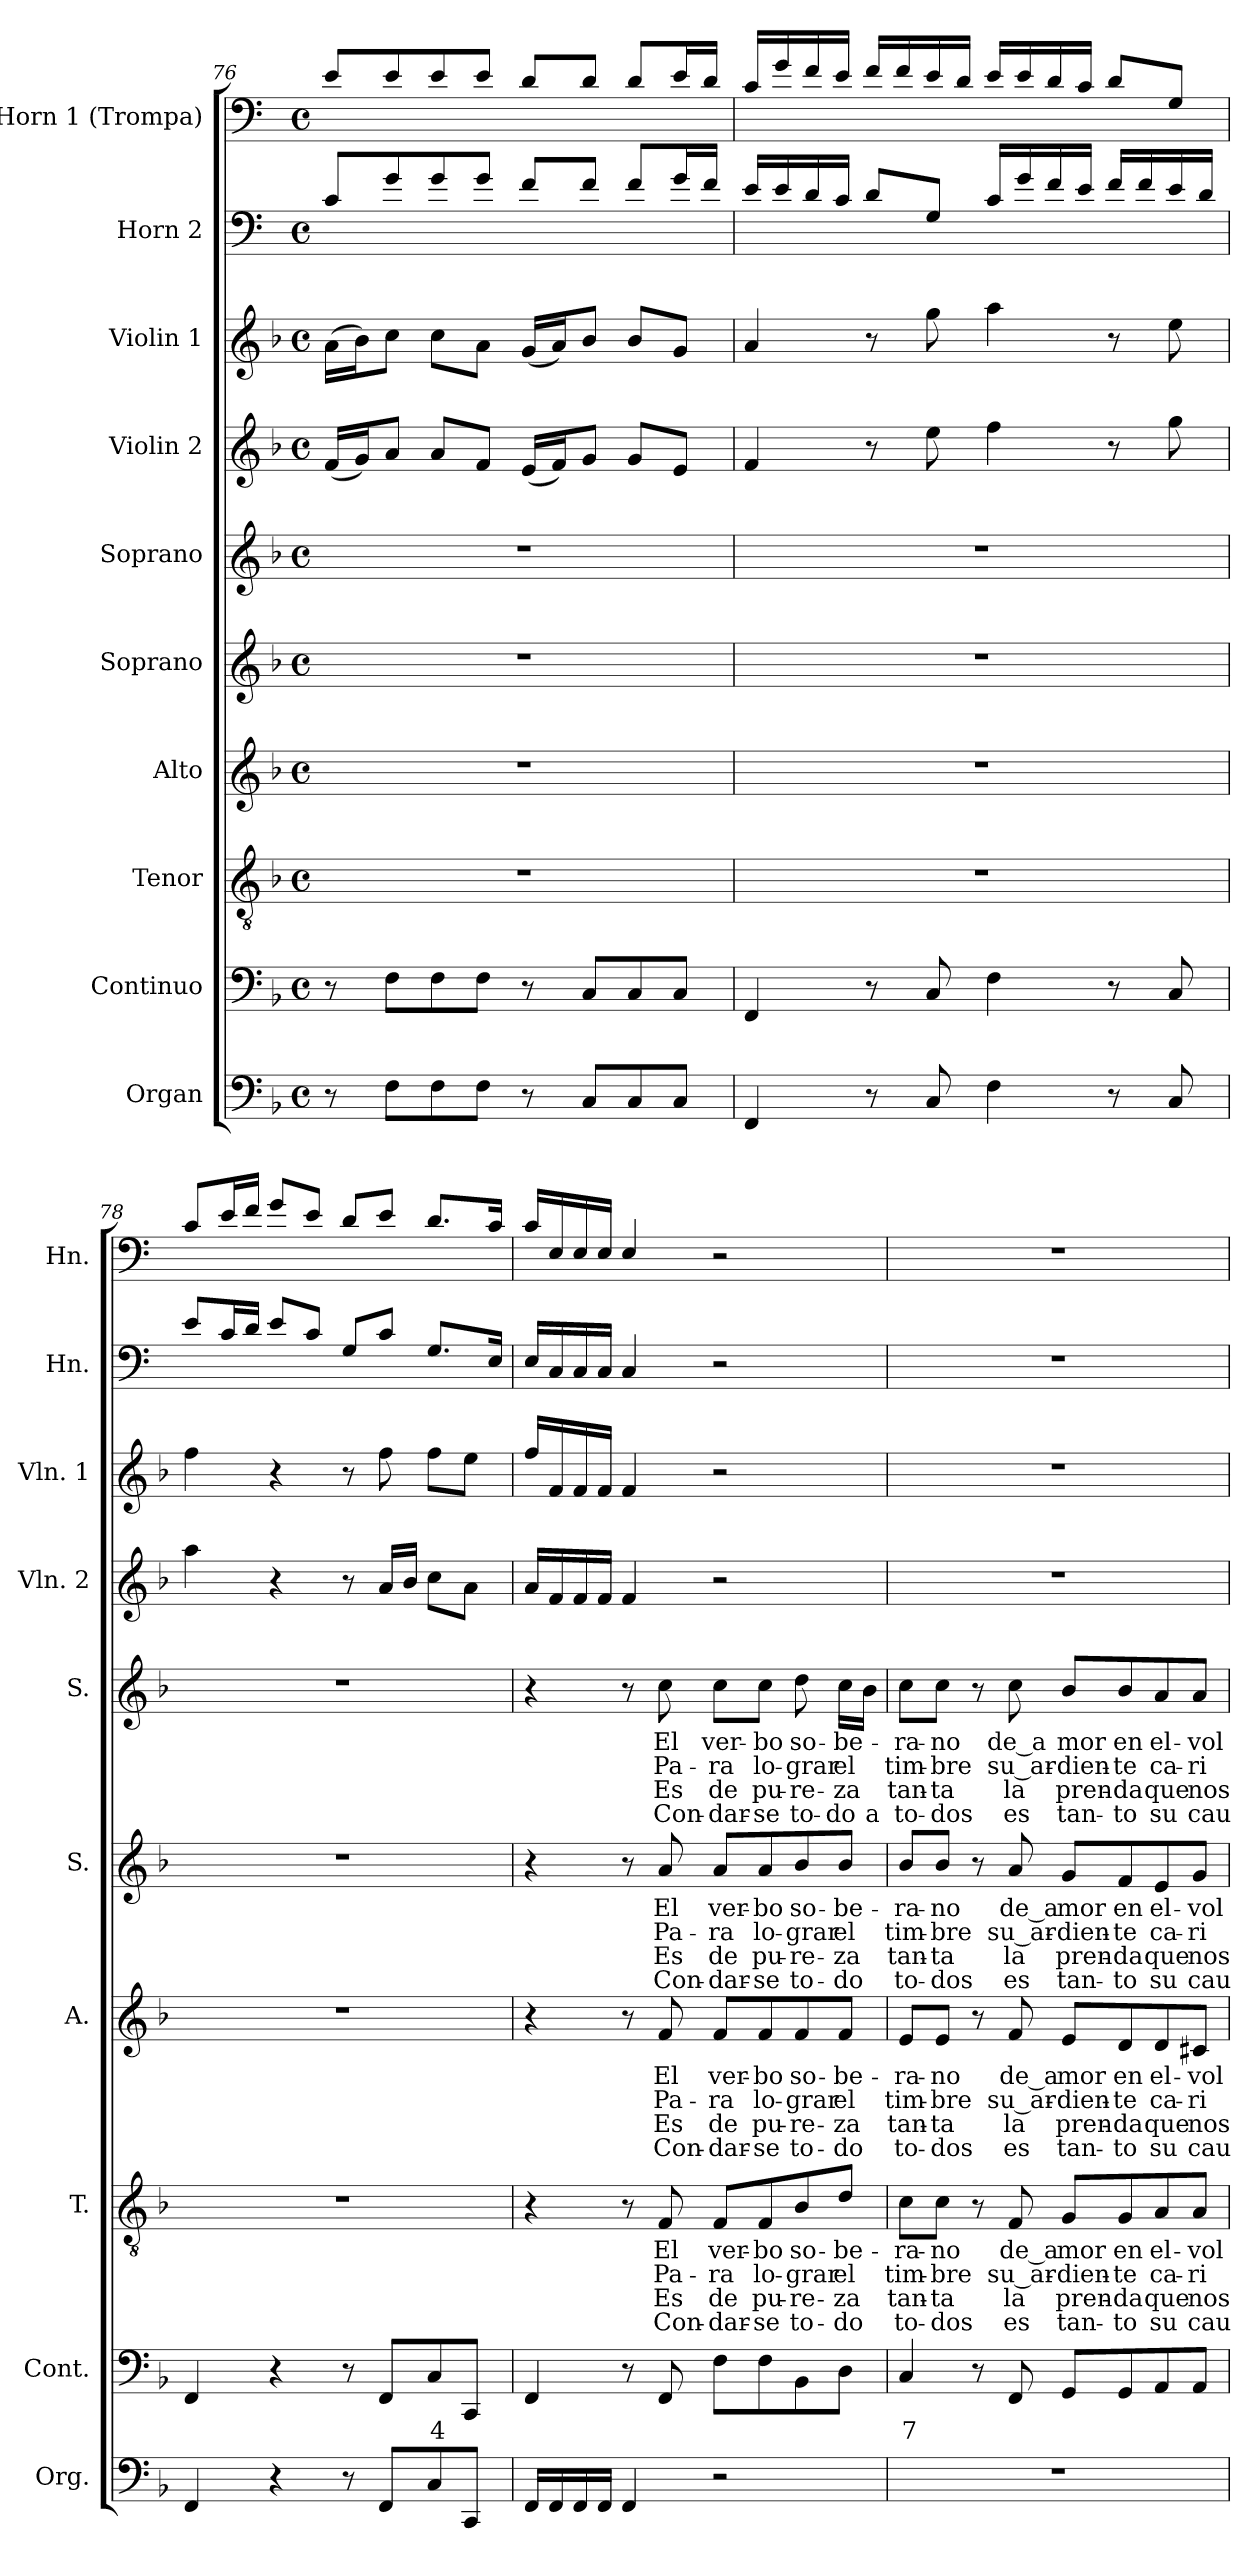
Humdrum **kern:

**kern	**kern	**text	**kern	**text	**text	**text	**text	**kern	**text	**text	**text	**text	**kern	**text	**text	**text	**text	**kern	**text	**text	**text	**text	**kern	**kern	**kern	**kern
*part10	*part9	*part9	*part8	*part8	*part8	*part8	*part8	*part7	*part7	*part7	*part7	*part7	*part6	*part6	*part6	*part6	*part6	*part5	*part5	*part5	*part5	*part5	*part4	*part3	*part2	*part1
*staff10	*staff9	*staff9	*staff8	*staff8	*staff8	*staff8	*staff8	*staff7	*staff7	*staff7	*staff7	*staff7	*staff6	*staff6	*staff6	*staff6	*staff6	*staff5	*staff5	*staff5	*staff5	*staff5	*staff4	*staff3	*staff2	*staff1
*I"Organ	*I"Continuo	*	*I"Tenor	*	*	*	*	*I"Alto	*	*	*	*	*I"Soprano	*	*	*	*	*I"Soprano	*	*	*	*	*I"Violin 2	*I"Violin 1	*I"Horn  2	*I"Horn  1 (Trompa)
*I'Org.	*I'Cont.	*	*I'T.	*	*	*	*	*I'A.	*	*	*	*	*I'S.	*	*	*	*	*I'S.	*	*	*	*	*I'Vln. 2	*I'Vln. 1	*I'Hn.	*I'Hn.
*clefF4	*clefF4	*	*clefGv2	*	*	*	*	*clefG2	*	*	*	*	*clefG2	*	*	*	*	*clefG2	*	*	*	*	*clefG2	*clefG2	*clefF4	*clefF4
*	*	*	*ITrd7c12	*	*	*	*	*	*	*	*	*	*	*	*	*	*	*	*	*	*	*	*	*	*ITrd4c7	*ITrd4c7
*k[b-]	*k[b-]	*	*k[b-]	*	*	*	*	*k[b-]	*	*	*	*	*k[b-]	*	*	*	*	*k[b-]	*	*	*	*	*k[b-]	*k[b-]	*k[b-]	*k[b-]
*M4/4	*M4/4	*	*M4/4	*	*	*	*	*M4/4	*	*	*	*	*M4/4	*	*	*	*	*M4/4	*	*	*	*	*M4/4	*M4/4	*M4/4	*M4/4
*met(c)	*met(c)	*	*met(c)	*	*	*	*	*met(c)	*	*	*	*	*met(c)	*	*	*	*	*met(c)	*	*	*	*	*met(c)	*met(c)	*met(c)	*met(c)
=76	=76	=76	=76	=76	=76	=76	=76	=76	=76	=76	=76	=76	=76	=76	=76	=76	=76	=76	=76	=76	=76	=76	=76	=76	=76	=76
8r	8r	.	1r	.	.	.	.	1r	.	.	.	.	1r	.	.	.	.	1r	.	.	.	.	(<16f/LL	(>16a\LL	8F/L	8A/L
.	.	.	.	.	.	.	.	.	.	.	.	.	.	.	.	.	.	.	.	.	.	.	16g/J)	16b-\J)	.	.
8F\L	8F\L	.	.	.	.	.	.	.	.	.	.	.	.	.	.	.	.	.	.	.	.	.	8a/J	8cc\J	8c/	8A/
8F\	8F\	.	.	.	.	.	.	.	.	.	.	.	.	.	.	.	.	.	.	.	.	.	8a/L	8cc\L	8c/	8A/
8F\J	8F\J	.	.	.	.	.	.	.	.	.	.	.	.	.	.	.	.	.	.	.	.	.	8f/J	8a\J	8c/J	8A/J
8r	8r	.	.	.	.	.	.	.	.	.	.	.	.	.	.	.	.	.	.	.	.	.	(<16e/LL	(<16g/LL	8B-/L	8G/L
.	.	.	.	.	.	.	.	.	.	.	.	.	.	.	.	.	.	.	.	.	.	.	16f/J)	16a/J)	.	.
8C/L	8C/L	.	.	.	.	.	.	.	.	.	.	.	.	.	.	.	.	.	.	.	.	.	8g/J	8b-/J	8B-/J	8G/J
8C/	8C/	.	.	.	.	.	.	.	.	.	.	.	.	.	.	.	.	.	.	.	.	.	8g/L	8b-/L	8B-/L	8G/L
8C/J	8C/J	.	.	.	.	.	.	.	.	.	.	.	.	.	.	.	.	.	.	.	.	.	8e/J	8g/J	16c/L	16A/L
.	.	.	.	.	.	.	.	.	.	.	.	.	.	.	.	.	.	.	.	.	.	.	.	.	16B-/JJ	16G/JJ
=77	=77	=77	=77	=77	=77	=77	=77	=77	=77	=77	=77	=77	=77	=77	=77	=77	=77	=77	=77	=77	=77	=77	=77	=77	=77	=77
4FF/	4FF/	.	1r	.	.	.	.	1r	.	.	.	.	1r	.	.	.	.	1r	.	.	.	.	4f/	4a/	16A/LL	16F/LL
.	.	.	.	.	.	.	.	.	.	.	.	.	.	.	.	.	.	.	.	.	.	.	.	.	16A/	16c/
.	.	.	.	.	.	.	.	.	.	.	.	.	.	.	.	.	.	.	.	.	.	.	.	.	16G/	16B-/
.	.	.	.	.	.	.	.	.	.	.	.	.	.	.	.	.	.	.	.	.	.	.	.	.	16F/JJ	16A/JJ
8r	8r	.	.	.	.	.	.	.	.	.	.	.	.	.	.	.	.	.	.	.	.	.	8r	8r	8G/L	16B-/LL
.	.	.	.	.	.	.	.	.	.	.	.	.	.	.	.	.	.	.	.	.	.	.	.	.	.	16B-/
8C/	8C/	.	.	.	.	.	.	.	.	.	.	.	.	.	.	.	.	.	.	.	.	.	8ee\	8gg\	8C/J	16A/
.	.	.	.	.	.	.	.	.	.	.	.	.	.	.	.	.	.	.	.	.	.	.	.	.	.	16G/JJ
4F\	4F\	.	.	.	.	.	.	.	.	.	.	.	.	.	.	.	.	.	.	.	.	.	4ff\	4aa\	16F/LL	16A/LL
.	.	.	.	.	.	.	.	.	.	.	.	.	.	.	.	.	.	.	.	.	.	.	.	.	16c/	16A/
.	.	.	.	.	.	.	.	.	.	.	.	.	.	.	.	.	.	.	.	.	.	.	.	.	16B-/	16G/
.	.	.	.	.	.	.	.	.	.	.	.	.	.	.	.	.	.	.	.	.	.	.	.	.	16A/JJ	16F/JJ
8r	8r	.	.	.	.	.	.	.	.	.	.	.	.	.	.	.	.	.	.	.	.	.	8r	8r	16B-/LL	8G/L
.	.	.	.	.	.	.	.	.	.	.	.	.	.	.	.	.	.	.	.	.	.	.	.	.	16B-/	.
8C/	8C/	.	.	.	.	.	.	.	.	.	.	.	.	.	.	.	.	.	.	.	.	.	8gg\	8ee\	16A/	8C/J
.	.	.	.	.	.	.	.	.	.	.	.	.	.	.	.	.	.	.	.	.	.	.	.	.	16G/JJ	.
!!LO:PB:g=z
=78	=78	=78	=78	=78	=78	=78	=78	=78	=78	=78	=78	=78	=78	=78	=78	=78	=78	=78	=78	=78	=78	=78	=78	=78	=78	=78
4FF/	4FF/	.	1r	.	.	.	.	1r	.	.	.	.	1r	.	.	.	.	1r	.	.	.	.	4aa\	4ff\	8A/L	8F/L
.	.	.	.	.	.	.	.	.	.	.	.	.	.	.	.	.	.	.	.	.	.	.	.	.	16F/L	16A/L
.	.	.	.	.	.	.	.	.	.	.	.	.	.	.	.	.	.	.	.	.	.	.	.	.	16G/JJ	16B-/JJ
4r	4r	.	.	.	.	.	.	.	.	.	.	.	.	.	.	.	.	.	.	.	.	.	4r	4r	8A/L	8c/L
.	.	.	.	.	.	.	.	.	.	.	.	.	.	.	.	.	.	.	.	.	.	.	.	.	8F/J	8A/J
8r	8r	.	.	.	.	.	.	.	.	.	.	.	.	.	.	.	.	.	.	.	.	.	8r	8r	8C/L	8G/L
8FF/L	8FF/L	.	.	.	.	.	.	.	.	.	.	.	.	.	.	.	.	.	.	.	.	.	16a/LL	8ff\	8F/J	8A/J
.	.	.	.	.	.	.	.	.	.	.	.	.	.	.	.	.	.	.	.	.	.	.	16b-/JJ	.	.	.
!	!	!LO:LY:b	!	!	!	!	!	!	!	!	!	!	!	!	!	!	!	!	!	!	!	!	!	!	!	!
8C/	8C/	4	.	.	.	.	.	.	.	.	.	.	.	.	.	.	.	.	.	.	.	.	8cc\L	8ff\L	8.C/L	8.G/L
8CC/J	8CC/J	.	.	.	.	.	.	.	.	.	.	.	.	.	.	.	.	.	.	.	.	.	8a\J	8ee\J	.	.
.	.	.	.	.	.	.	.	.	.	.	.	.	.	.	.	.	.	.	.	.	.	.	.	.	16AA/Jk	16F/Jk
!!LO:PB:g=z
=79	=79	=79	=79	=79	=79	=79	=79	=79	=79	=79	=79	=79	=79	=79	=79	=79	=79	=79	=79	=79	=79	=79	=79	=79	=79	=79
16FF/LL	4FF/	.	4r	.	.	.	.	4r	.	.	.	.	4r	.	.	.	.	4r	.	.	.	.	16a/LL	16ff/LL	16AA/LL	16F/LL
16FF/	.	.	.	.	.	.	.	.	.	.	.	.	.	.	.	.	.	.	.	.	.	.	16f/	16f/	16FF/	16AA/
16FF/	.	.	.	.	.	.	.	.	.	.	.	.	.	.	.	.	.	.	.	.	.	.	16f/	16f/	16FF/	16AA/
16FF/JJ	.	.	.	.	.	.	.	.	.	.	.	.	.	.	.	.	.	.	.	.	.	.	16f/JJ	16f/JJ	16FF/JJ	16AA/JJ
4FF/	8r	.	8r	.	.	.	.	8r	.	.	.	.	8r	.	.	.	.	8r	.	.	.	.	4f/	4f/	4FF/	4AA/
!	!	!	!	!LO:LY:b	!LO:LY:b	!LO:LY:b	!LO:LY:b	!	!LO:LY:b	!LO:LY:b	!LO:LY:b	!LO:LY:b	!	!LO:LY:b	!LO:LY:b	!LO:LY:b	!LO:LY:b	!	!LO:LY:b	!LO:LY:b	!LO:LY:b	!LO:LY:b	!	!	!	!
.	8FF/	.	8FF/	El	Pa-	Es	Con-	8f/	El	Pa-	Es	Con-	8a/	El	Pa-	Es	Con-	8cc\	El	Pa-	Es	Con-	.	.	.	.
!	!	!	!	!LO:LY:b	!LO:LY:b	!LO:LY:b	!LO:LY:b	!	!LO:LY:b	!LO:LY:b	!LO:LY:b	!LO:LY:b	!	!LO:LY:b	!LO:LY:b	!LO:LY:b	!LO:LY:b	!	!LO:LY:b	!LO:LY:b	!LO:LY:b	!LO:LY:b	!	!	!	!
2r	8F\L	.	8FF/L	ver-	-ra	de	-dar-	8f/L	ver-	-ra	de	-dar-	8a/L	ver-	-ra	de	-dar-	8cc\L	ver-	-ra	de	-dar-	2r	2r	2r	2r
!	!	!	!	!LO:LY:b	!LO:LY:b	!LO:LY:b	!LO:LY:b	!	!LO:LY:b	!LO:LY:b	!LO:LY:b	!LO:LY:b	!	!LO:LY:b	!LO:LY:b	!LO:LY:b	!LO:LY:b	!	!LO:LY:b	!LO:LY:b	!LO:LY:b	!LO:LY:b	!	!	!	!
.	8F\	.	8FF/	-bo	lo-	pu-	-se	8f/	-bo	lo-	pu-	-se	8a/	-bo	lo-	pu-	-se	8cc\J	-bo	lo-	pu-	-se	.	.	.	.
!	!	!	!	!LO:LY:b	!LO:LY:b	!LO:LY:b	!LO:LY:b	!	!LO:LY:b	!LO:LY:b	!LO:LY:b	!LO:LY:b	!	!LO:LY:b	!LO:LY:b	!LO:LY:b	!LO:LY:b	!	!LO:LY:b	!LO:LY:b	!LO:LY:b	!LO:LY:b	!	!	!	!
.	8BB-\	.	8BB-/	so-	-grar	-re-	to-	8f/	so-	-grar	-re-	to-	8b-/	so-	-grar	-re-	to-	8dd\	so-	-grar	-re-	to-	.	.	.	.
!	!	!	!	!LO:LY:b	!LO:LY:b	!LO:LY:b	!LO:LY:b	!	!LO:LY:b	!LO:LY:b	!LO:LY:b	!LO:LY:b	!	!LO:LY:b	!LO:LY:b	!LO:LY:b	!LO:LY:b	!	!LO:LY:b	!LO:LY:b	!LO:LY:b	!LO:LY:b	!	!	!	!
.	8D\J	.	8D/J	-be-	el	-za	-do	8f/J	-be-	el	-za	-do	8b-/J	-be-	el	-za	-do	16cc\LL	-be-	el	-za	-do	.	.	.	.
!	!	!	!	!	!	!	!	!	!	!	!	!	!	!	!	!	!	!	!	!	!	!LO:LY:b	!	!	!	!
.	.	.	.	.	.	.	.	.	.	.	.	.	.	.	.	.	.	16b-\JJ	.	.	.	a	.	.	.	.
=80	=80	=80	=80	=80	=80	=80	=80	=80	=80	=80	=80	=80	=80	=80	=80	=80	=80	=80	=80	=80	=80	=80	=80	=80	=80	=80
!	!	!LO:LY:b	!	!LO:LY:b	!LO:LY:b	!LO:LY:b	!LO:LY:b	!	!LO:LY:b	!LO:LY:b	!LO:LY:b	!LO:LY:b	!	!LO:LY:b	!LO:LY:b	!LO:LY:b	!LO:LY:b	!	!LO:LY:b	!LO:LY:b	!LO:LY:b	!LO:LY:b	!	!	!	!
1r	4C/	7	8C\L	-ra-	tim-	tan-	to-	8e/L	-ra-	tim-	tan-	to-	8b-/L	-ra-	tim-	tan-	to-	8cc\L	-ra-	tim-	tan-	to-	1r	1r	1r	1r
!	!	!	!	!LO:LY:b	!LO:LY:b	!LO:LY:b	!LO:LY:b	!	!LO:LY:b	!LO:LY:b	!LO:LY:b	!LO:LY:b	!	!LO:LY:b	!LO:LY:b	!LO:LY:b	!LO:LY:b	!	!LO:LY:b	!LO:LY:b	!LO:LY:b	!LO:LY:b	!	!	!	!
.	.	.	8C\J	-no	-bre	-ta	-dos	8e/J	-no	-bre	-ta	-dos	8b-/J	-no	-bre	-ta	-dos	8cc\J	-no	-bre	-ta	-dos	.	.	.	.
.	8r	.	8r	.	.	.	.	8r	.	.	.	.	8r	.	.	.	.	8r	.	.	.	.	.	.	.	.
!	!	!	!	!LO:LY:b	!LO:LY:b	!LO:LY:b	!LO:LY:b	!	!LO:LY:b	!LO:LY:b	!LO:LY:b	!LO:LY:b	!	!LO:LY:b	!LO:LY:b	!LO:LY:b	!LO:LY:b	!	!LO:LY:b	!LO:LY:b	!LO:LY:b	!LO:LY:b	!	!	!	!
.	8FF/	.	8FF/	de_a	su_ar-	la	es	8f/	de_a	su_ar-	la	es	8a/	de_a	su_ar-	la	es	8cc\	de_a	su_ar-	la	es	.	.	.	.
!	!	!	!	!LO:LY:b	!LO:LY:b	!LO:LY:b	!LO:LY:b	!	!LO:LY:b	!LO:LY:b	!LO:LY:b	!LO:LY:b	!	!LO:LY:b	!LO:LY:b	!LO:LY:b	!LO:LY:b	!	!LO:LY:b	!LO:LY:b	!LO:LY:b	!LO:LY:b	!	!	!	!
.	8GG/L	.	8GG/L	mor	-dien-	pren-	tan-	8e/L	mor	-dien-	pren-	tan-	8g/L	mor	-dien-	pren-	tan-	8b-/L	mor	-dien-	pren-	tan-	.	.	.	.
!	!	!	!	!LO:LY:b	!LO:LY:b	!LO:LY:b	!LO:LY:b	!	!LO:LY:b	!LO:LY:b	!LO:LY:b	!LO:LY:b	!	!LO:LY:b	!LO:LY:b	!LO:LY:b	!LO:LY:b	!	!LO:LY:b	!LO:LY:b	!LO:LY:b	!LO:LY:b	!	!	!	!
.	8GG/	.	8GG/	en	-te	-da	-to	8d/	en	-te	-da	-to	8f/	en	-te	-da	-to	8b-/	en	-te	-da	-to	.	.	.	.
!	!	!	!	!LO:LY:b	!LO:LY:b	!LO:LY:b	!LO:LY:b	!	!LO:LY:b	!LO:LY:b	!LO:LY:b	!LO:LY:b	!	!LO:LY:b	!LO:LY:b	!LO:LY:b	!LO:LY:b	!	!LO:LY:b	!LO:LY:b	!LO:LY:b	!LO:LY:b	!	!	!	!
.	8AA/	.	8AA/	el-	ca-	que	su	8d/	el-	ca-	que	su	8e/	el-	ca-	que	su	8a/	el-	ca-	que	su	.	.	.	.
!	!	!	!	!LO:LY:b	!LO:LY:b	!LO:LY:b	!LO:LY:b	!	!LO:LY:b	!LO:LY:b	!LO:LY:b	!LO:LY:b	!	!LO:LY:b	!LO:LY:b	!LO:LY:b	!LO:LY:b	!	!LO:LY:b	!LO:LY:b	!LO:LY:b	!LO:LY:b	!	!	!	!
.	8AA/J	.	8AA/J	-vol-	-ri-	nos	cau-	8c#X/J	-vol-	-ri-	nos	cau-	8g/J	-vol-	-ri-	nos	cau-	8a/J	-vol-	-ri-	nos	cau-	.	.	.	.
=	=	=	=	=	=	=	=	=	=	=	=	=	=	=	=	=	=	=	=	=	=	=	=	=	=	=
*-	*-	*-	*-	*-	*-	*-	*-	*-	*-	*-	*-	*-	*-	*-	*-	*-	*-	*-	*-	*-	*-	*-	*-	*-	*-	*-
